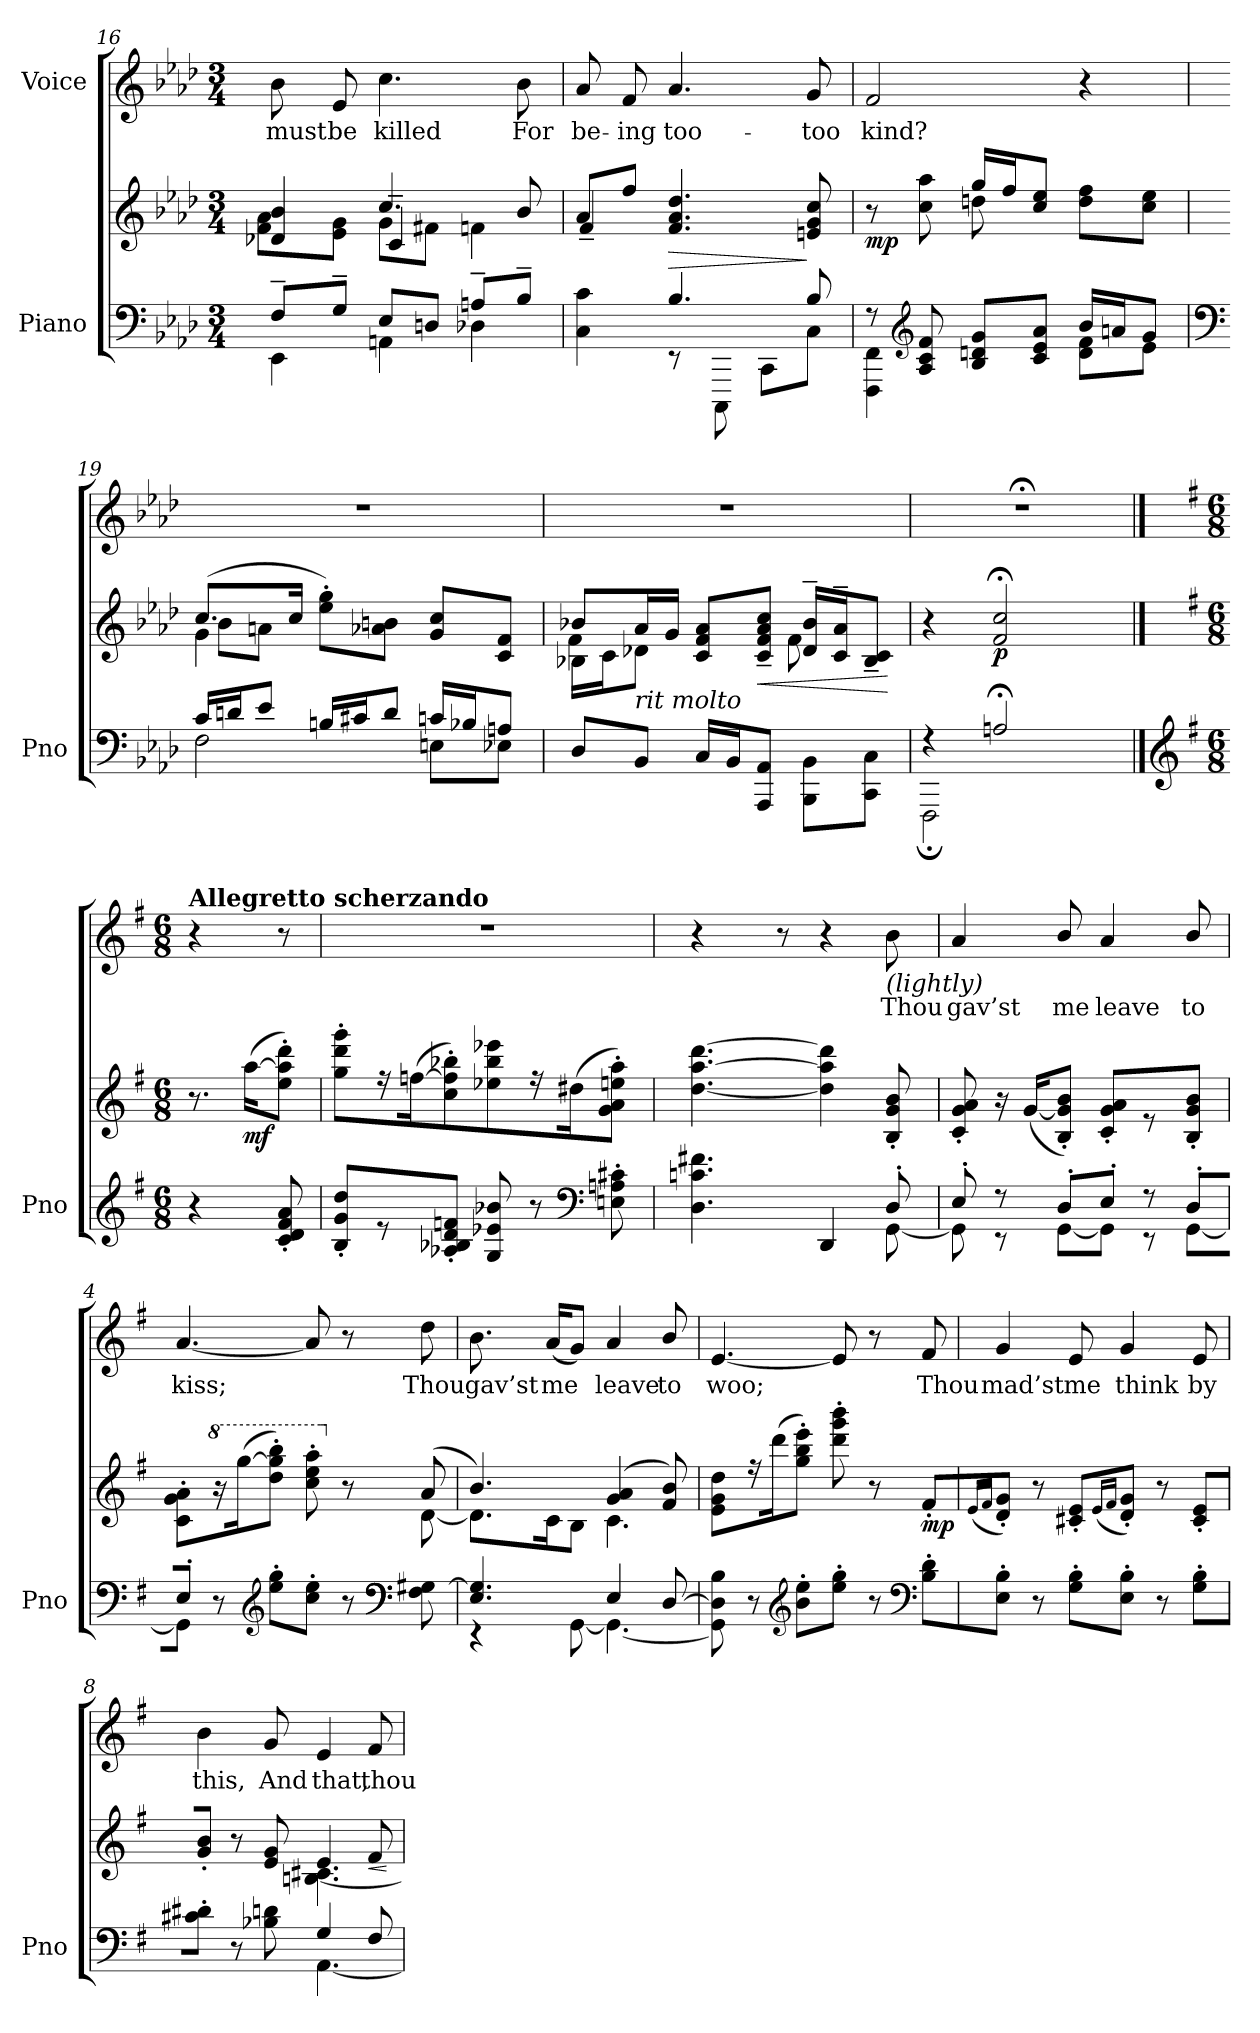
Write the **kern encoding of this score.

**kern	**kern	**dynam	**kern	**text
*part2	*part2	*part2	*part1	*part1
*staff3	*staff2	*staff2/3	*staff1	*staff1
*I"Piano	*	*	*I"Voice	*
*I'Pno	*	*	*	*
!!LO:LB:g=z
*clefF4	*clefG2	*	*clefG2	*
*k[b-e-a-d-]	*k[b-e-a-d-]	*	*k[b-e-a-d-]	*
*M3/4	*M3/4	*	*M3/4	*
=16	=16	=16	=16	=16
*^	*^	*	*	*
*	*^	*	*^	*	*	*
!	!	!	!	!	!	!	!	!LO:LY:b
(8F~/L	4EE-\	4ryy	4d-X/ 4b-/	8f\ 8a-\L	4ryy	.	8b-\	must
!	!	!	!	!	!	!	!	!LO:LY:b
8G~/J	.	.	.	8e-\ 8g\J	.	.	8e-/	be
!	!	!	!	!	!	!	!	!LO:LY:b
4ryy	4AAn\	8E-/L	(4.cc/	8g\L	4c~/)	.	4.cc\	killed
.	.	8Dn/J	.	8f#X\J	.	.	.	.
(8An~/L	4D-X\	4ryy	.	4fn\	4ryy	.	.	.
!	!	!	!	!	!	!	!	!LO:LY:b
8B-~/J	.	.	8b-/	.	.	.	8b-\	For
*	*v	*v	*	*	*	*	*	*
*	*	*	*v	*v	*	*	*
=17	=17	=17	=17	=17	=17	=17
!	!	!	!	!	!	!LO:LY:b
4ryy	4C\ 4c\	8a-/L	4f~/)	.	8a-/	be-
!	!	!	!	!	!	!LO:LY:b
.	.	8ff/J)	.	.	8f/	-ing
!	!	!	!	!LO:HP:b	!	!LO:LY:b
4.B-/	8r	4.f/ 4.a-/ 4.dd-/	2ryy	>	4.a-/	too-
.	8CCC\	.	.	.	.	.
.	8CC\L	.	.	.	.	.
!	!	!	!	!	!	!LO:LY:b
8B-/	8C\J	8en/ 8g/ 8cc/	.	]	8g/	-too
=18	=18	=18	=18	=18	=18	=18
!	!	!	!	!LO:DY:b	!	!LO:LY:b
8r	4FFF\ 4FF\	8r	4ryy	mp	2f/	kind?
*clefG2	*	*	*	*	*	*
8A-/ 8c/ 8f/	.	8cc\ 8aa-\	.	.	.	.
8B-/ 8dn/ 8g/L	4ryy	16gg/LL	8ddn\	.	.	.
.	.	16ff/J	.	.	.	.
8c/ 8e-/ 8a-/J	.	8cc/ 8ee-/J	4.ryy	.	.	.
16b-/LL	8d\ 8f\L	8dd\ 8ff\L	.	.	4r	.
16an/J	.	.	.	.	.	.
8g/J	8e-\J	8cc\ 8ee-\J	.	.	.	.
*	*	*v	*v	*	*	*
!!LO:LB:g=z
=19	=19	=19	=19	=19	=19
*clefF4	*	*	*	*	*
*	*	*^	*	*	*
*	*	*	*^	*	*	*
16c/LL	2F\	(8.cc/L	8b-\L	4g\	.	2.r	.
16dn/J	.	.	.	.	.	.	.
8e-/J	.	.	8an\J	.	.	.	.
.	.	16cc/Jk	.	.	.	.	.
16Bn/LL	.	8ee-\' 8gg\'L)	2ryy	2ryy	.	.	.
16c#X/J	.	.	.	.	.	.	.
8d/J	.	8a-X\ 8bn\J	.	.	.	.	.
16cn/LL	8En\L	8g/ 8cc/L	.	.	.	.	.
16B-X/J	.	.	.	.	.	.	.
8An/J	8E-X\J	8c/ 8f/J	.	.	.	.	.
=20	=20	=20	=20	=20	=20	=20	=20
8D-/L	2ryy	8b-X/L	16B-X\LL	4f\	.	2.r	.
.	.	.	16c\J	.	.	.	.
!	!	!LO:TX:b:i:t=rit molto	!	!	!	!	!
8BB-/J	.	16a-/L	8d-X\J	.	.	.	.
.	.	16g/JJ	.	.	.	.	.
16C/LL	.	8c/ 8f/ 8a-/L	4ryy	2ryy	.	.	.
16BB-/J	.	.	.	.	.	.	.
!	!	!	!	!	!LO:HP:b	!	!
8AAA-/ 8AA-/J	.	8c/~> 8f/~> 8a-/~> 8cc/~>J	.	.	<	.	.
8BBB-\ 8BB-\L	8ryy	16d-/~ 16b-/~LL	8f\	.	.	.	.
.	.	16c/~ 16a-/~J	.	.	.	.	.
8CC\ 8C\J	8En\ 8G\J	8B-/~> 8c/~>J	8ryy	.	.	.	.
*v	*v	*	*	*	*	*	*
*	*v	*v	*v	*	*	*
.	.	[	.	.
=21	=21	=21	=21	=21
*^	*	*	*	*
4r	2FFF;\	4r	.	2.r;<	.
!	!	!	!LO:DY:b	!	!
2An;</	.	2f/;< 2cc/;<	p	.	.
.	4ryy	.	.	.	.
*v	*v	*	*	*	*
!!LO:PB:g=z
==	==	==	==	==
*clefG2	*	*	*	*
*k[f#]	*k[f#]	*	*k[f#]	*
*M6/8	*M6/8	*	*M6/8	*
*^	*	*	*	*
!	!	!	!	!LO:TX:a:B:t=Allegretto scherzando	!
*v	*v	*	*	*	*
4r	8.r	.	4r	.
!	!	!LO:DY:b	!	!
.	(>[<16aa\KL	mf	.	.
8c/' 8d/' 8f#/' 8a/'	8ee\' 8aa\]' 8ddd\'J)	.	8r	.
=1	=1	=1	=1	=1
8B/' 8g/' 8dd/'L	8gg\' 8ddd\' 8ggg\'L	.	2.r	.
8r	16r	.	.	.
.	(>[<16ffn\J	.	.	.
8A-X/' 8B-X/' 8d/' 8fn/'J	8cc\' 8ff\]' 8bb-X\'J)	.	.	.
8G/ 8e-X/ 8b-X/	8ee-X\ 8bb-\ 8eee-X\L	.	.	.
8r	16r	.	.	.
.	(16dd#X\J	.	.	.
*clefF4	*	*	*	*
8En\' 8An\' 8c#X\'	8g\' 8a\' 8een\' 8aa\'J)	.	.	.
=2	=2	=2	=2	=2
*^	*	*	*	*
4.D\ 4.cn\ 4.f#X\	8ryy	[4.dd\ [4.aa\ [4.ddd\	.	4r	.
*v	*v	*	*	*	*
.	.	.	8r	.
4DD/	4dd\] 4aa\] 4ddd\]	.	4r	.
*^	*	*	*	*
!	!	!	!	!LO:TX:b:i:t=(lightly)	!
!	!	!	!	!	!LO:LY:b
8D'/	[8GG\	8B/' 8g/' 8b/'	.	8b\	Thou
!!LO:LB:g=z
=3	=3	=3	=3	=3	=3
!	!	!	!	!	!LO:LY:b
8E'/	8GG\]	8c/' 8g/' 8a/'	.	4a/	gav’st
8r	8r	16r	.	.	.
.	.	(<[16g/KL	.	.	.
!	!	!	!	!	!LO:LY:b
8D'/L	[8GG\L	8B/' 8g/]' 8b/'J)	.	8b/	me
!	!	!	!	!	!LO:LY:b
8E'/J	8GG\J]	8c/' 8g/' 8a/'L	.	4a/	leave
8r	8r	8r	.	.	.
!	!	!	!	!	!LO:LY:b
8D'/L	[8GG\L	8B/' 8g/' 8b/'J	.	8b/	to
=4	=4	=4	=4	=4	=4
*	*	*^	*	*	*
!	!	!	!	!	!	!LO:LY:b
8E'/J	8GG\J]	8c\' 8g\' 8a\'L	8ryy	.	[4.a/	kiss;
*	*	*v	*v	*	*	*
*	*	*8va	*	*	*
8r	2ryy	16r	.	.	.
.	.	(>[<16ggg\J	.	.	.
*clefG2	*	*	*	*	*
8ee\' 8gg\'L	.	8ddd\' 8ggg\]' 8bbb\'J)	.	.	.
8cc\' 8ee\'J	.	8ccc\' 8eee\' 8aaa\'	.	8a/]	.
*	*	*X8va	*	*	*
8r	.	8r	.	8r	.
*clefF4	*	*	*	*	*
*	*	*^	*	*	*
!	!	!	!	!	!	!LO:LY:b
8F#\ [>8G#X\	8ryy	(8a/	[8d\	.	8dd\	Thou
=5	=5	=5	=5	=5	=5	=5
!	!	!	!	!	!	!LO:LY:b
4.E/ 4.G#/]	4r	4.b/)	8.d\L]	.	8.b\	gav’st
!	!	!	!	!	!	!LO:LY:b
.	.	.	16c\K	.	(16a/KL	me
.	[8GG\	.	8B\J	.	8g/J)	.
!	!	!	!	!	!	!LO:LY:b
4E/	4.GG\_	(4g/ 4a/	4.c\	.	4a/	leave
!	!	!	!	!	!	!LO:LY:b
[8D/	.	8f#/ 8b/)	.	.	8b/	to
*v	*v	*	*	*	*	*
*	*v	*v	*	*	*
!!LO:LB:g=z
=6	=6	=6	=6	=6
!	!	!	!	!LO:LY:b
*	*	*	*^	*
8GG\] 8D\] 8B\	8e\ 8g\ 8dd\L	.	[4.e/	4ryy	woo;
8r	16r	.	.	.	.
.	(>16ddd\J	.	.	.	.
*clefG2	*	*	*	*	*
8b\' 8ee\'L	8gg\' 8bb\' 8eee\'J)	.	.	8ryy	.
8ee\' 8gg\'J	8ddd\' 8ggg\' 8bbb\'	.	8e/]	4.ryy	.
8r	8r	.	8r	.	.
*clefF4	*	*	*	*	*
!	!	!LO:DY:b	!	!	!LO:LY:b
8B\' 8d\'L	8f#'/L	mp	8f#/	.	Thou
*	*	*	*v	*v	*
=7	=7	=7	=7	=7
.	(16qe/LL	.	.	.
.	16qf#/JJ	.	.	.
!	!	!	!	!LO:LY:b
8E\' 8B\'J	8d/' 8g/'J)	.	4g/	mad’st
8r	8r	.	.	.
!	!	!	!	!LO:LY:b
8G\' 8B\'L	8c#X/' 8e/'L	.	8e/	me
.	(16qe/LL	.	.	.
.	16qf#/JJ	.	.	.
!	!	!	!	!LO:LY:b
8E\' 8B\'J	8d/' 8g/'J)	.	4g/	think
8r	8r	.	.	.
!	!	!	!	!LO:LY:b
8G\' 8B\'L	8c#/' 8e/'L	.	8e/	by
=8	=8	=8	=8	=8
*^	*^	*	*	*
!	!	!	!	!	!	!LO:LY:b
8c#X\' 8d#X\'J	4.ryy	8g/' 8b/'J	4.ryy	.	4b\	this,
8r	.	8r	.	.	.	.
!	!	!	!	!	!	!LO:LY:b
8B-X\ 8dn\	.	8e/ 8g/	.	.	8g/	And
!	!	!	!	!	!	!LO:LY:b
4G/	[4.AA\	4e/	[4.Bn\ 4.c#X\	.	4e/	that,
!	!	!	!	!LO:HP:b	!	!LO:LY:b
8F#/	.	8f#/	.	<	8f#/	thou
*v	*v	*	*	*	*	*
*	*v	*v	*	*	*
.	.	[	.	.
=	=	=	=	=
*-	*-	*-	*-	*-
